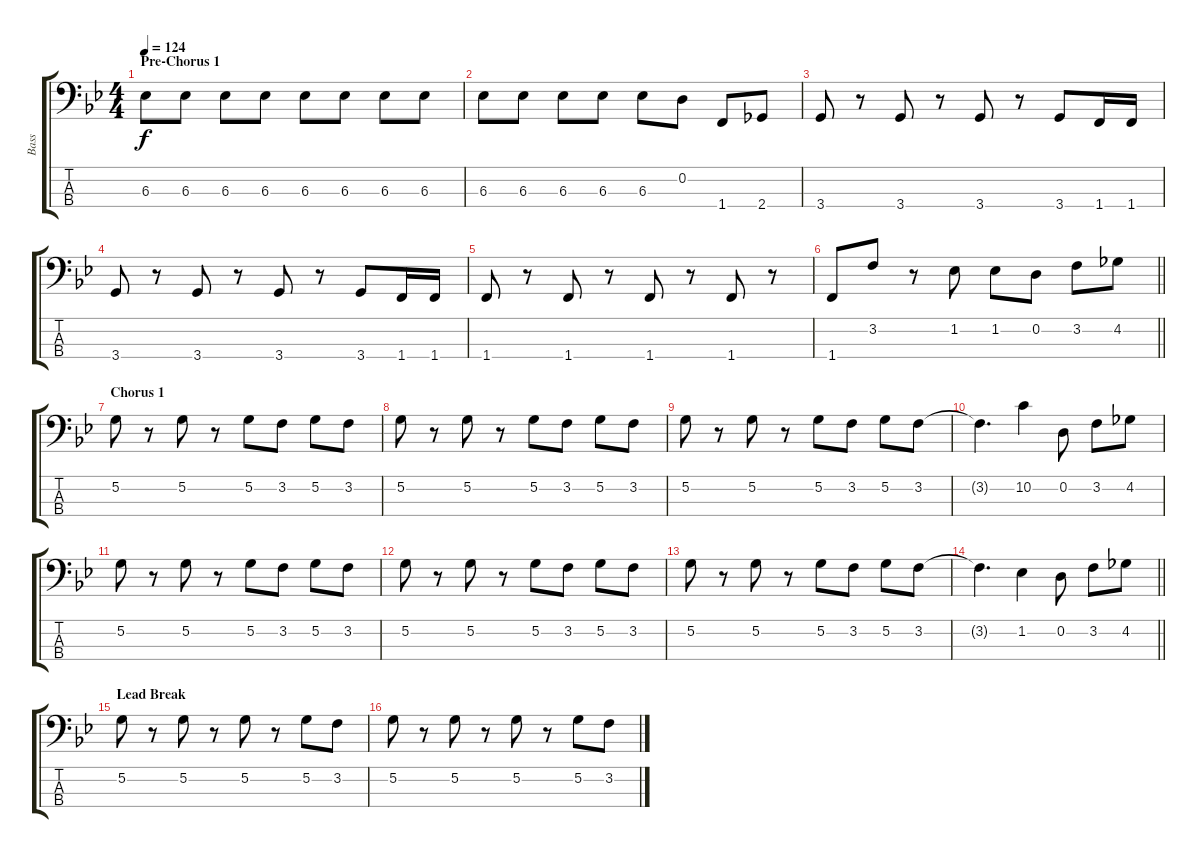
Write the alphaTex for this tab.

\track ("Bass" "Bass") {instrument electricbassfinger}
\staff {score tabs}
\tuning (G2 D2 A1 E1) {hide}
\ts (4 4)
\section ("" "Pre-Chorus 1")
\tempo 124
\clef f4
\ks gminor
6.3.8{dy f} 6.3.8 6.3.8 6.3.8 6.3.8 6.3.8 6.3.8 6.3.8 |
6.3.8 6.3.8 6.3.8 6.3.8 6.3.8 0.2.8 1.4.8 2.4.8 |
3.4.8 r.8 3.4.8 r.8 3.4.8 r.8 3.4.8 1.4.16 1.4.16 |
3.4.8 r.8 3.4.8 r.8 3.4.8 r.8 3.4.8 1.4.16 1.4.16 |
1.4.8 r.8 1.4.8 r.8 1.4.8 r.8 1.4.8 r.8 |
\barLineRight lightlight
1.4.8 3.2.8 r.8 1.2.8 1.2.8 0.2.8 3.2.8 4.2.8 |
\section ("" "Chorus 1")
5.2.8 r.8 5.2.8 r.8 5.2.8 3.2.8 5.2.8 3.2.8 |
5.2.8 r.8 5.2.8 r.8 5.2.8 3.2.8 5.2.8 3.2.8 |
5.2.8 r.8 5.2.8 r.8 5.2.8 3.2.8 5.2.8 3.2.8 |
3.2{t}.4{d} 10.2.4 0.2.8 3.2.8 4.2.8 |
5.2.8 r.8 5.2.8 r.8 5.2.8 3.2.8 5.2.8 3.2.8 |
5.2.8 r.8 5.2.8 r.8 5.2.8 3.2.8 5.2.8 3.2.8 |
5.2.8 r.8 5.2.8 r.8 5.2.8 3.2.8 5.2.8 3.2.8 |
\barLineRight lightlight
3.2{t}.4{d} 1.2.4 0.2.8 3.2.8 4.2.8 |
\section ("" "Lead Break")
5.2.8 r.8 5.2.8 r.8 5.2.8 r.8 5.2.8 3.2.8 |
5.2.8 r.8 5.2.8 r.8 5.2.8 r.8 5.2.8 3.2.8
